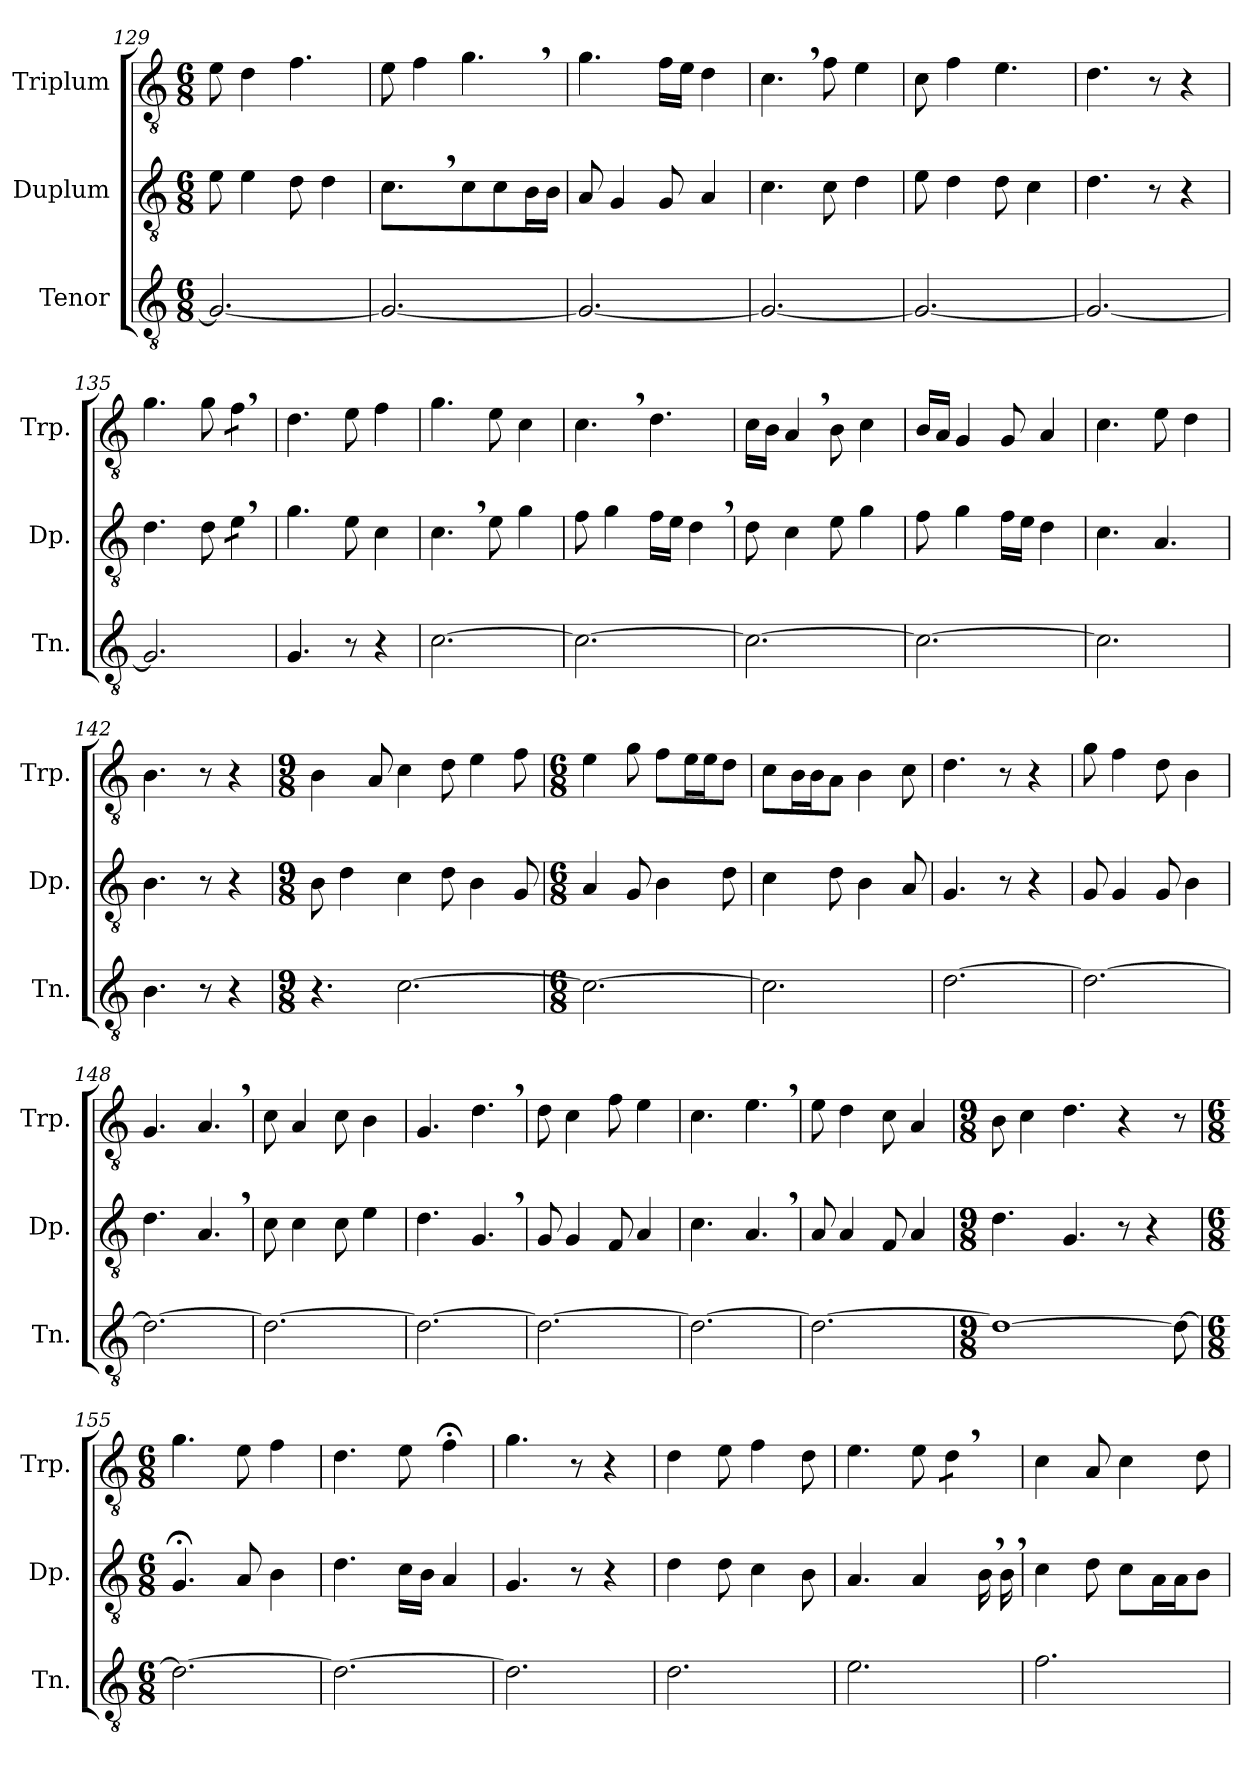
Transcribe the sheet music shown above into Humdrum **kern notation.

**kern	**kern	**kern
*part3	*part2	*part1
*staff3	*staff2	*staff1
*I"Tenor	*I"Duplum	*I"Triplum
*I'Tn.	*I'Dp.	*I'Trp.
*clefGv2	*clefGv2	*clefGv2
*k[]	*k[]	*k[]
*M6/8	*M6/8	*M6/8
=129	=129	=129
2.G/_	8e\	8e\
.	4e\	4d\
.	8d\	4.f\
.	4d\	.
=130	=130	=130
2.G/_	4.c,\	8e\
.	.	4f\
.	8c\L	4.g,\
.	8c\	.
*	*tremolo	*
.	16B\	.
.	16B\JJ	.
*	*Xtremolo	*
=131	=131	=131
2.G/_	8A/	4.g\
.	4G/	.
.	8G/	16f\LL
.	.	16e\JJ
.	4A/	4d\
!!LO:LB:g=z
=132	=132	=132
2.G/_	4.c\	4.c,\
.	8c\	8f\
.	4d\	4e\
=133	=133	=133
2.G/_	8e\	8c\
.	4d\	4f\
.	8d\	4.e\
.	4c\	.
=134	=134	=134
2.G/_	4.d\	4.d\
.	8r	8r
.	4r	4r
=135	=135	=135
2.G/]	4.d\	4.g\
.	8d\	8g\
*	*tremolo	*
*	*	*tremolo
.	8e,\L	8f,\L
.	8e,\J	8f,\J
*	*	*Xtremolo
*	*Xtremolo	*
=136	=136	=136
4.G/	4.g\	4.d\
8r	8e\	8e\
4r	4c\	4f\
=137	=137	=137
[2.c\	4.c,\	4.g\
.	8e\	8e\
.	4g\	4c\
=138	=138	=138
2.c\_	8f\	4.c,\
.	4g\	.
.	16f\LL	4.d\
.	16e\JJ	.
.	4d,\	.
=139	=139	=139
2.c\_	8d\	16c\LL
.	.	16B\JJ
.	4c\	4A,/
.	8e\	8B\
.	4g\	4c\
=140	=140	=140
2.c\_	8f\	16B/LL
.	.	16A/JJ
.	4g\	4G/
.	16f\LL	8G/
.	16e\JJ	.
.	4d\	4A/
=141	=141	=141
2.c\]	4.c\	4.c\
.	4.A/	8e\
.	.	4d\
!!LO:PB:g=z
=142	=142	=142
4.B\	4.B\	4.B\
8r	8r	8r
4r	4r	4r
=143	=143	=143
*M9/8	*M9/8	*M9/8
4.r	8B\	4B\
.	4d\	.
.	.	8A/
[2.c\	4c\	4c\
.	8d\	8d\
.	4B\	4e\
.	8G/	8f\
=144	=144	=144
*M6/8	*M6/8	*M6/8
2.c\_	4A/	4e\
.	8G/	8g\
.	4B\	8f\L
*	*	*tremolo
.	.	16e\
.	.	16e\
*	*	*Xtremolo
.	8d\	8d\J
=145	=145	=145
2.c\]	4c\	8c\L
*	*	*tremolo
.	.	16B\
.	.	16B\
*	*	*Xtremolo
.	8d\	8A\J
.	4B\	4B\
.	8A/	8c\
=146	=146	=146
[2.d\	4.G/	4.d\
.	8r	8r
.	4r	4r
=147	=147	=147
2.d\_	8G/	8g\
.	4G/	4f\
.	8G/	8d\
.	4B\	4B\
=148	=148	=148
2.d\_	4.d\	4.G/
.	4.A,/	4.A,/
=149	=149	=149
2.d\_	8c\	8c\
.	4c\	4A/
.	8c\	8c\
.	4e\	4B\
!!LO:LB:g=z
=150	=150	=150
2.d\_	4.d\	4.G/
.	4.G,/	4.d,\
=151	=151	=151
2.d\_	8G/	8d\
.	4G/	4c\
.	8F/	8f\
.	4A/	4e\
=152	=152	=152
2.d\_	4.c\	4.c\
.	4.A,/	4.e,\
=153	=153	=153
2.d\_	8A/	8e\
.	4A/	4d\
.	8F/	8c\
.	4A/	4A/
=154	=154	=154
*M9/8	*M9/8	*M9/8
1d_	4.d\	8B\
.	.	4c\
.	4.G/	4.d\
.	8r	4r
.	4r	.
8d\_	.	8r
=155	=155	=155
*M6/8	*M6/8	*M6/8
2.d\_	4.G;</	4.g\
.	8A/	8e\
.	4B\	4f\
=156	=156	=156
2.d\_	4.d\	4.d\
.	16c\LL	8e\
.	16B\JJ	.
.	4A/	4f;<\
=157	=157	=157
2.d\]	4.G/	4.g\
.	8r	8r
.	4r	4r
=158	=158	=158
2.d\	4d\	4d\
.	8d\	8e\
.	4c\	4f\
.	8B\	8d\
!!LO:LB:g=z
=159	=159	=159
2.e\	4.A/	4.e\
.	4A/	8e\
*	*	*tremolo
.	.	8d,\L
*	*tremolo	*
.	16B,\	8d,\J
*	*	*Xtremolo
.	16B,\	.
*	*Xtremolo	*
=160	=160	=160
2.f\	4c\	4c\
.	8d\	8A/
.	8c\L	4c\
*	*tremolo	*
.	16A\	.
.	16A\	.
*	*Xtremolo	*
.	8B\J	8d\
=	=	=
*-	*-	*-
